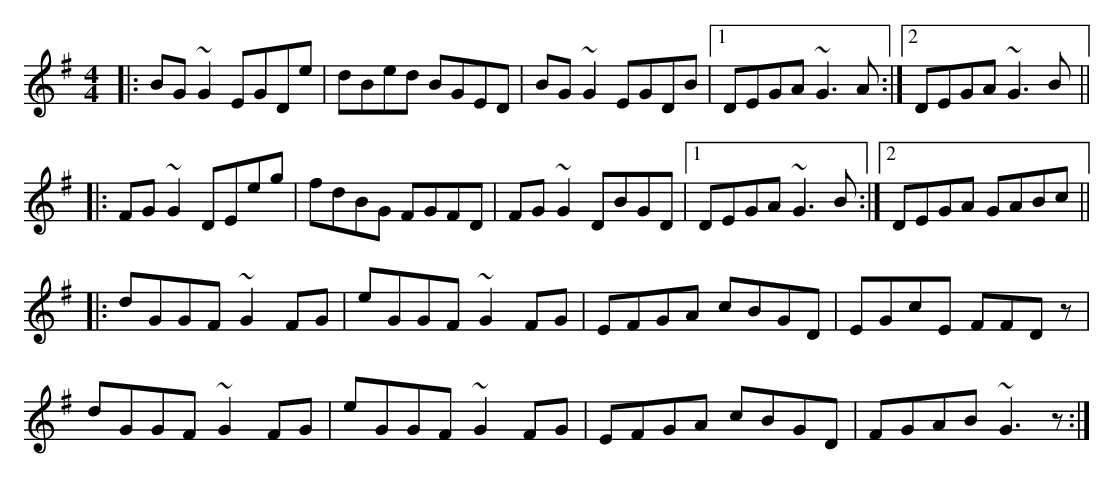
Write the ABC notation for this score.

X:1
M:4/4
K:G
|:BG~G2 EGDe|dBed BGED|BG~G2 EGDB|1 DEGA ~G3A:|2 DEGA ~G3B||
|:FG~G2 DEeg|fdBG FGFD|FG~G2 DBGD|1 DEGA ~G3B:|2 DEGA GABc||
|:dGGF ~G2FG|eGGF ~G2FG|EFGA cBGD|EGcE FFDz|
dGGF ~G2FG|eGGF ~G2FG|EFGA cBGD|FGAB ~G3 z:|
